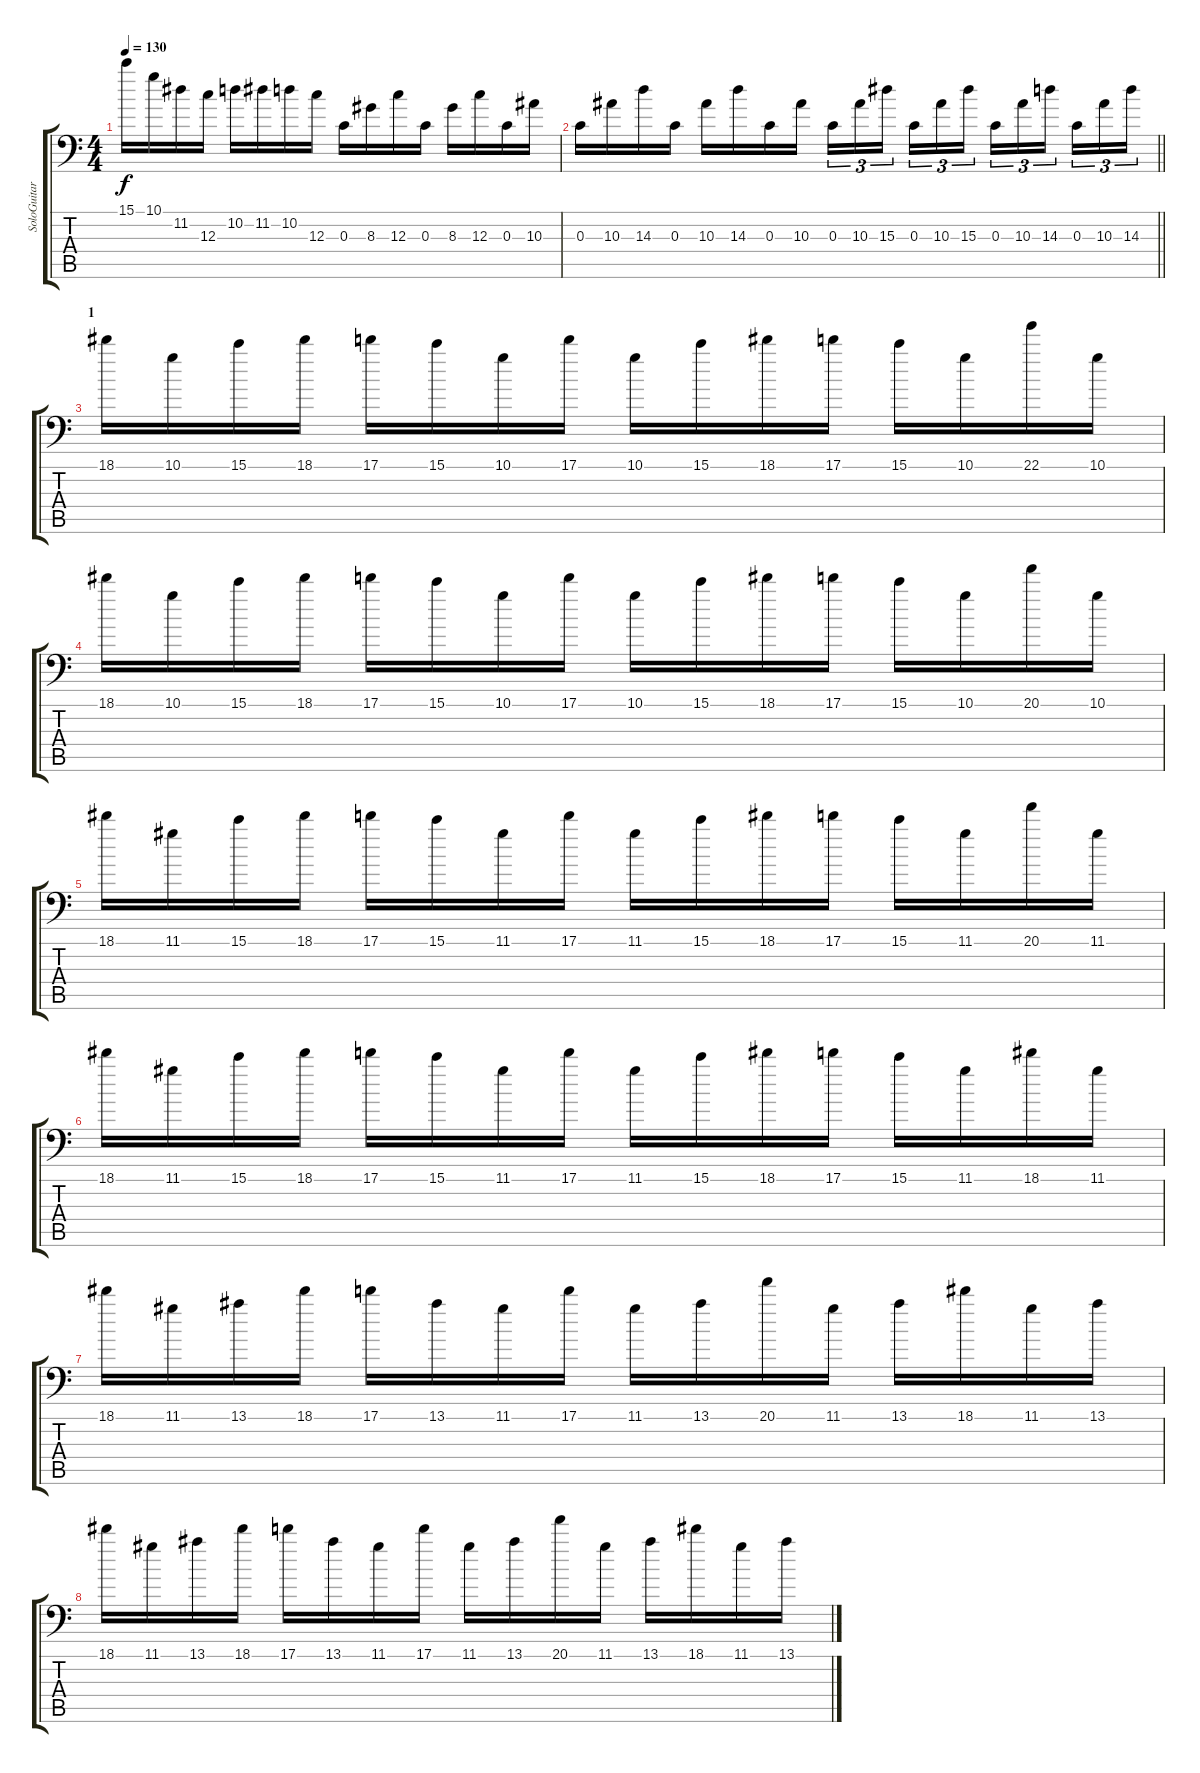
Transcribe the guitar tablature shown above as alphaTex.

\track ("SoloGuitar1" "SoloGuitar") {instrument distortionguitar}
\staff {score tabs}
\tuning (A3 E3 C3 G2 D2 G1) {hide}
\ts (4 4)
\tempo 130
\clef f4
\ks c
15.1.16{dy f} 10.1.16 11.2.16 12.3.16 10.2.16 11.2.16 10.2.16 12.3.16 0.3.16 8.3.16 12.3.16 0.3.16 8.3.16 12.3.16 0.3.16 10.3.16 |
\barLineRight lightlight
0.3.16 10.3.16 14.3.16 0.3.16 10.3.16 14.3.16 0.3.16 10.3.16 0.3.16{tu (3 2)} 10.3.16{tu (3 2)} 15.3.16{tu (3 2) beam splitsecondary} 0.3.16{tu (3 2)} 10.3.16{tu (3 2)} 15.3.16{tu (3 2)} 0.3.16{tu (3 2)} 10.3.16{tu (3 2)} 14.3.16{tu (3 2) beam splitsecondary} 0.3.16{tu (3 2)} 10.3.16{tu (3 2)} 14.3.16{tu (3 2)} |
\section ("" "1 ")
18.1.16 10.1.16 15.1.16 18.1.16 17.1.16 15.1.16 10.1.16 17.1.16 10.1.16 15.1.16 18.1.16 17.1.16 15.1.16 10.1.16 22.1.16 10.1.16 |
18.1.16 10.1.16 15.1.16 18.1.16 17.1.16 15.1.16 10.1.16 17.1.16 10.1.16 15.1.16 18.1.16 17.1.16 15.1.16 10.1.16 20.1.16 10.1.16 |
18.1.16 11.1.16 15.1.16 18.1.16 17.1.16 15.1.16 11.1.16 17.1.16 11.1.16 15.1.16 18.1.16 17.1.16 15.1.16 11.1.16 20.1.16 11.1.16 |
18.1.16 11.1.16 15.1.16 18.1.16 17.1.16 15.1.16 11.1.16 17.1.16 11.1.16 15.1.16 18.1.16 17.1.16 15.1.16 11.1.16 18.1.16 11.1.16 |
18.1.16 11.1.16 13.1.16 18.1.16 17.1.16 13.1.16 11.1.16 17.1.16 11.1.16 13.1.16 20.1.16 11.1.16 13.1.16 18.1.16 11.1.16 13.1.16 |
18.1.16 11.1.16 13.1.16 18.1.16 17.1.16 13.1.16 11.1.16 17.1.16 11.1.16 13.1.16 20.1.16 11.1.16 13.1.16 18.1.16 11.1.16 13.1.16
